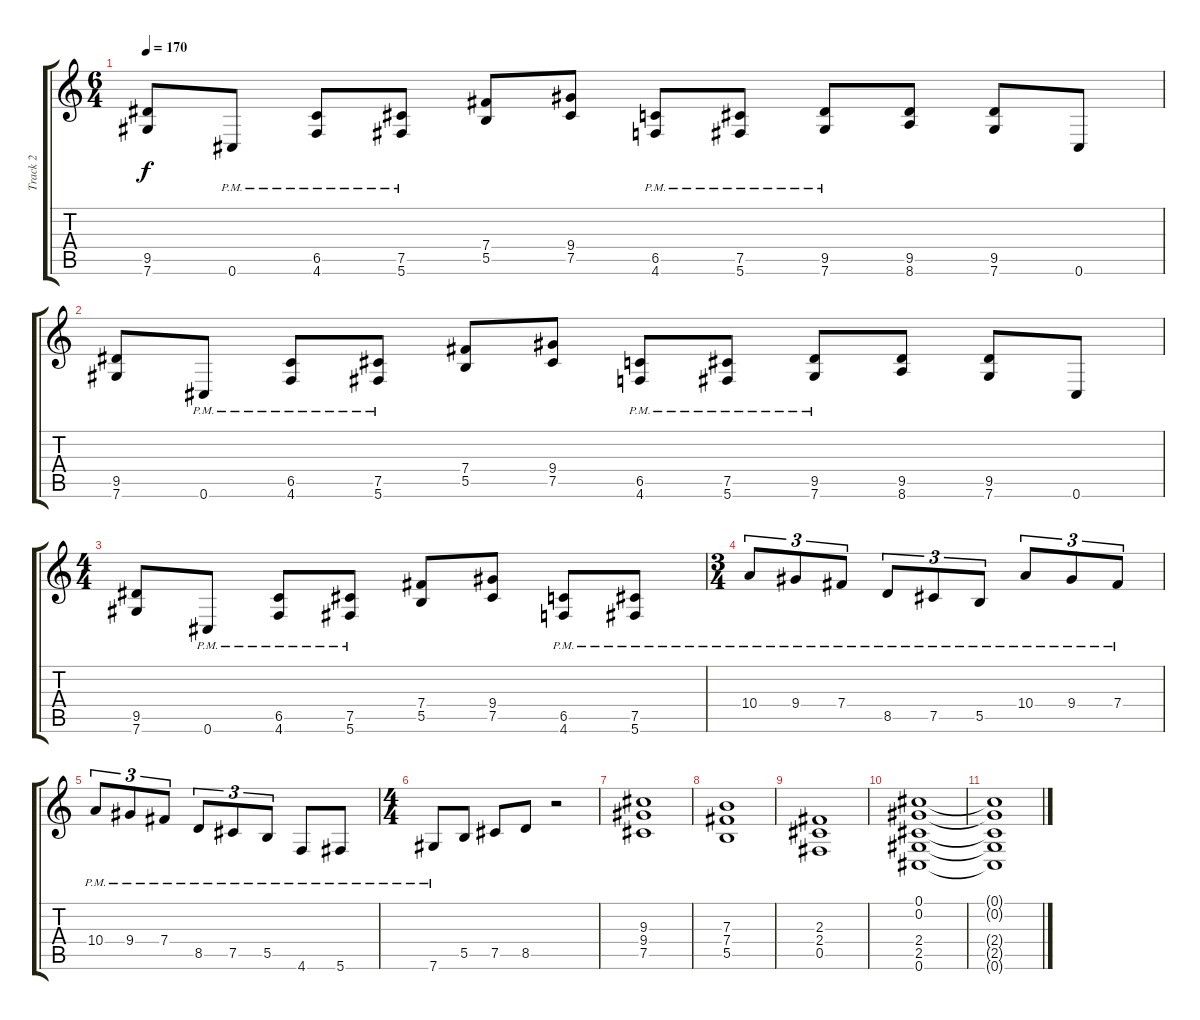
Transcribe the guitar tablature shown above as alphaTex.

\track ("Track 2" "Track 2") {instrument distortionguitar}
\staff {score tabs}
\tuning (Db4 Ab3 E3 B2 Gb2 Db2) {hide}
\ts (6 4)
\tempo 170
\clef g2
\ks c
(9.5 7.6).8{dy f} 0.6{pm}.8 (6.5{pm} 4.6{pm}).8 (7.5{pm} 5.6{pm}).8 (7.4 5.5).8 (9.4 7.5).8 (6.5{pm} 4.6{pm}).8 (7.5{pm} 5.6{pm}).8 (9.5{pm} 7.6{pm}).8 (9.5 8.6).8 (9.5 7.6).8 0.6.8 |
(9.5 7.6).8 0.6{pm}.8 (6.5{pm} 4.6{pm}).8 (7.5{pm} 5.6{pm}).8 (7.4 5.5).8 (9.4 7.5).8 (6.5{pm} 4.6{pm}).8 (7.5{pm} 5.6{pm}).8 (9.5{pm} 7.6{pm}).8 (9.5 8.6).8 (9.5 7.6).8 0.6.8 |
\ts (4 4)
(9.5 7.6).8 0.6{pm}.8 (6.5{pm} 4.6{pm}).8 (7.5{pm} 5.6{pm}).8 (7.4 5.5).8 (9.4 7.5).8 (6.5{pm} 4.6{pm}).8 (7.5{pm} 5.6{pm}).8 |
\ts (3 4)
10.4{pm}.8{tu (3 2)} 9.4{pm}.8{tu (3 2)} 7.4{pm}.8{tu (3 2)} 8.5{pm}.8{tu (3 2)} 7.5{pm}.8{tu (3 2)} 5.5{pm}.8{tu (3 2)} 10.4{pm}.8{tu (3 2)} 9.4{pm}.8{tu (3 2)} 7.4{pm}.8{tu (3 2)} |
10.4{pm}.8{tu (3 2)} 9.4{pm}.8{tu (3 2)} 7.4{pm}.8{tu (3 2)} 8.5{pm}.8{tu (3 2)} 7.5{pm}.8{tu (3 2)} 5.5{pm}.8{tu (3 2)} 4.6{pm}.8 5.6{pm}.8 |
\ts (4 4)
7.6{pm}.8 5.5.8 7.5.8 8.5.8 r.2 |
(9.3 9.4 7.5).1 |
(7.3 7.4 5.5).1 |
(2.3 2.4 0.5).1 |
(0.1 0.2 2.4 2.5 0.6).1 |
(0.1{t} 0.2{t} 2.4{t} 2.5{t} 0.6{t}).1
